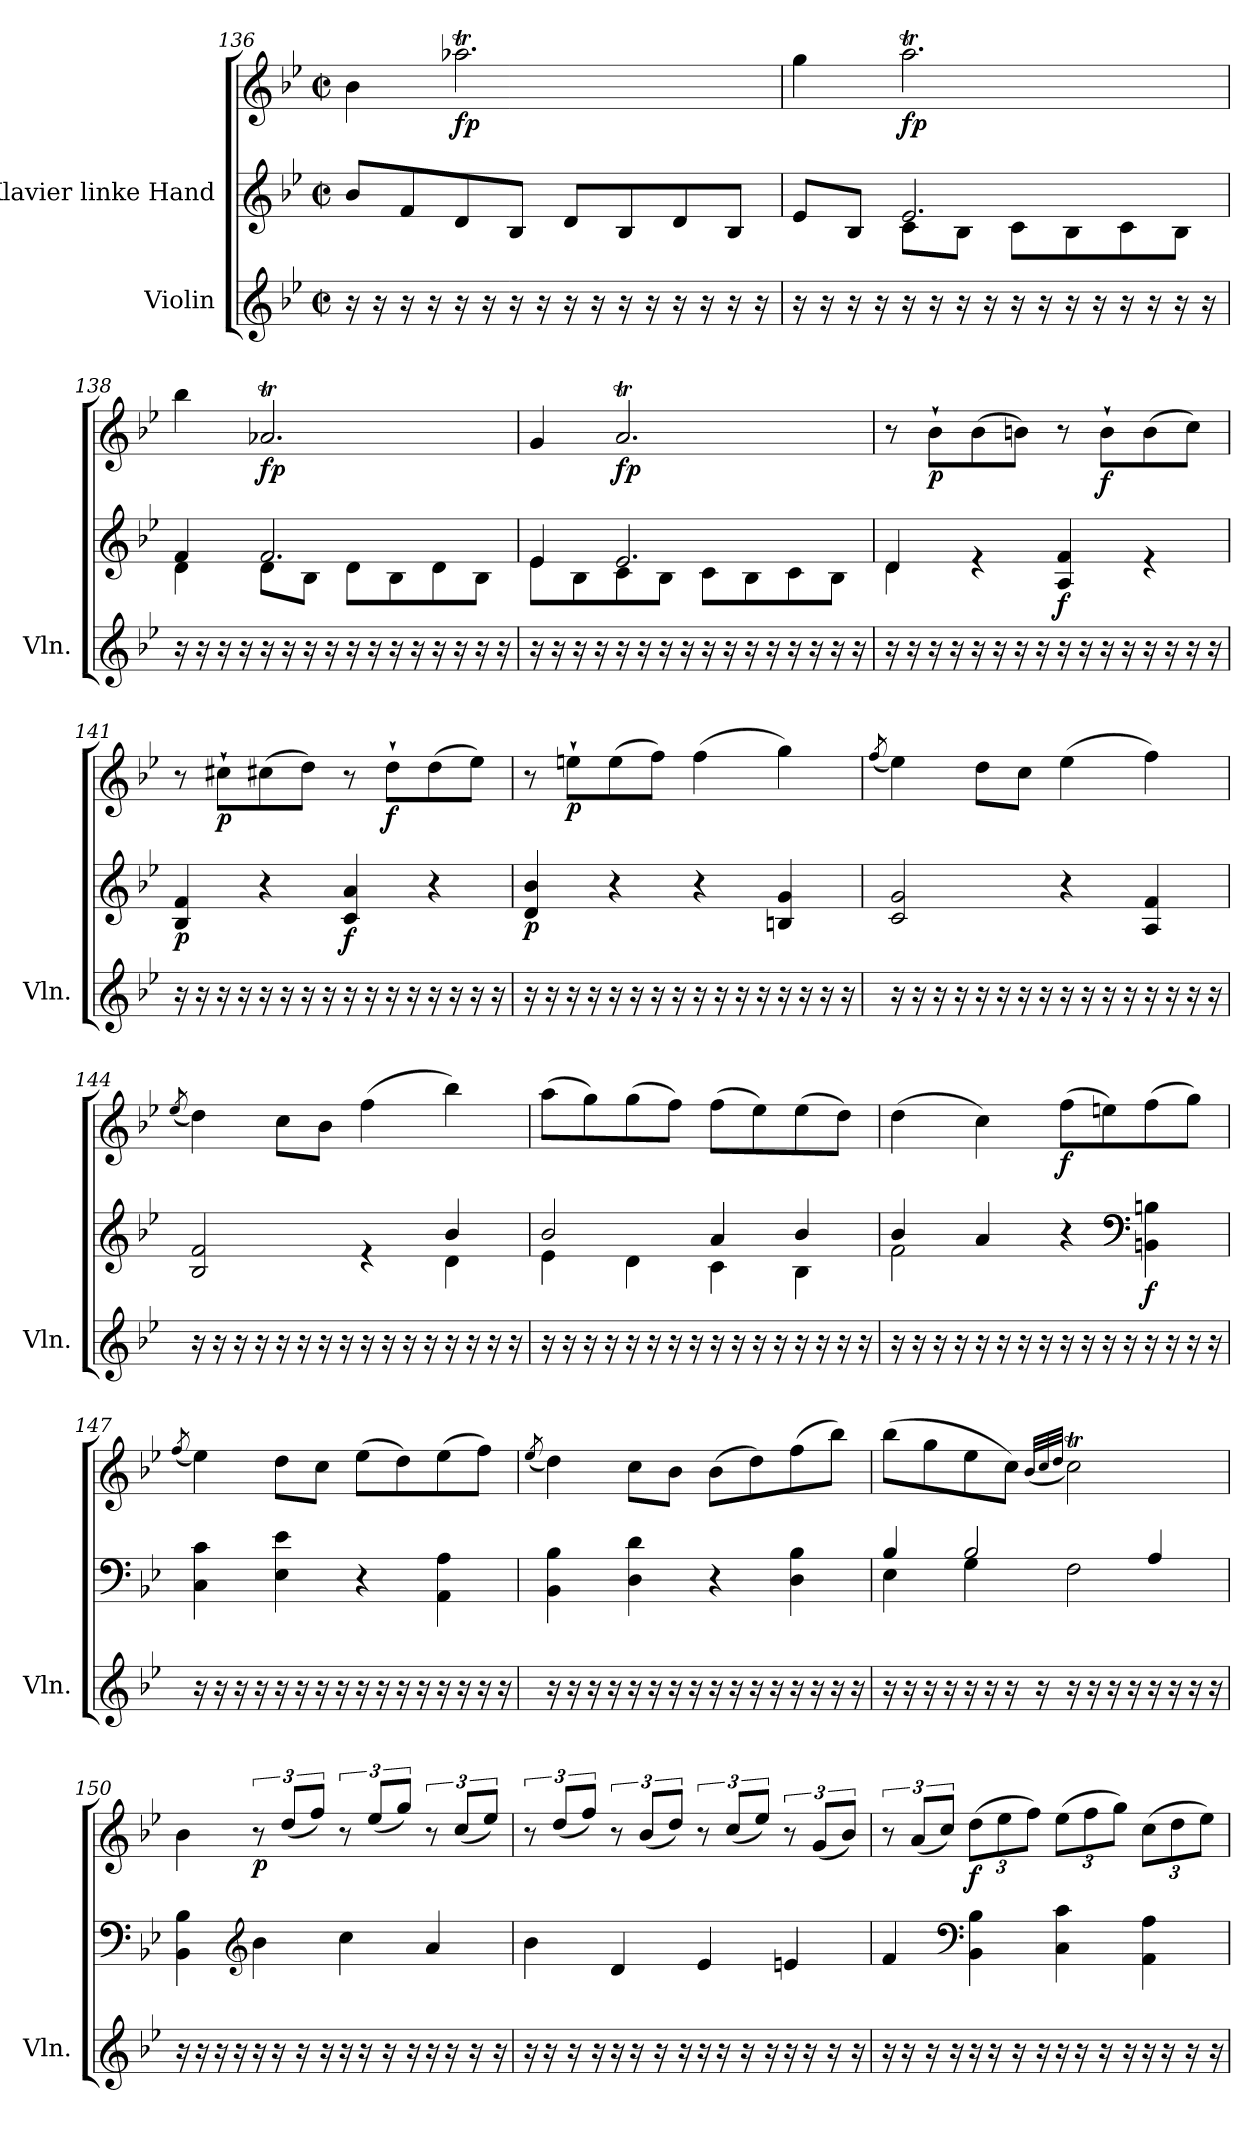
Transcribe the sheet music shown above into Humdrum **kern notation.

**kern	**kern	**kern	**dynam
*part2	*part1	*part1	*part1
*staff3	*staff2	*staff1	*staff1/2
*I"Violin	*I"Klavier linke Hand	*	*
*I'Vln.	*	*	*
*clefG2	*clefG2	*clefG2	*
*k[b-e-]	*k[b-e-]	*k[b-e-]	*
*M2/2	*M2/2	*M2/2	*
*met(c|)	*met(c|)	*met(c|)	*
=136	=136	=136	=136
16r	8b-/L	4b-\	.
16r	.	.	.
16r	8f/	.	.
16r	.	.	.
!	!	!	!LO:DY:b
16r	8d/	2.aa-XT\	fp
16r	.	.	.
16r	8B-/J	.	.
16r	.	.	.
16r	8d/L	.	.
16r	.	.	.
16r	8B-/	.	.
16r	.	.	.
16r	8d/	.	.
16r	.	.	.
16r	8B-/J	.	.
16r	.	.	.
!!LO:LB:g=z
=137	=137	=137	=137
*	*^	*	*
16r	4ryy	8e-/L	4gg\	.
16r	.	.	.	.
16r	.	8B-/J	.	.
16r	.	.	.	.
!	!	!	!	!LO:DY:b
16r	2.e-/	8c\L	2.aat\	fp
16r	.	.	.	.
16r	.	8B-\J	.	.
16r	.	.	.	.
16r	.	8c\L	.	.
16r	.	.	.	.
16r	.	8B-\	.	.
16r	.	.	.	.
16r	.	8c\	.	.
16r	.	.	.	.
16r	.	8B-\J	.	.
16r	.	.	.	.
=138	=138	=138	=138	=138
16r	4f/	4d\	4bb-\	.
16r	.	.	.	.
16r	.	.	.	.
16r	.	.	.	.
!	!	!	!	!LO:DY:b
16r	2.f/	8d\L	2.a-XT/	fp
16r	.	.	.	.
16r	.	8B-\J	.	.
16r	.	.	.	.
16r	.	8d\L	.	.
16r	.	.	.	.
16r	.	8B-\	.	.
16r	.	.	.	.
16r	.	8d\	.	.
16r	.	.	.	.
16r	.	8B-\J	.	.
16r	.	.	.	.
=139	=139	=139	=139	=139
16r	4e-/	8e-\L	4g/	.
16r	.	.	.	.
16r	.	8B-\	.	.
16r	.	.	.	.
!	!	!	!	!LO:DY:b
16r	2.e-/	8c\	2.at/	fp
16r	.	.	.	.
16r	.	8B-\J	.	.
16r	.	.	.	.
16r	.	8c\L	.	.
16r	.	.	.	.
16r	.	8B-\	.	.
16r	.	.	.	.
16r	.	8c\	.	.
16r	.	.	.	.
16r	.	8B-\J	.	.
16r	.	.	.	.
!!LO:PB:g=z
=140	=140	=140	=140	=140
16r	4d/	4d\	8r	.
16r	.	.	.	.
!	!	!	!	!LO:DY:b
16r	.	.	8b-`\L	p
16r	.	.	.	.
16r	4re	2.ryy	(>8b-\	.
16r	.	.	.	.
16r	.	.	8bn\J)	.
16r	.	.	.	.
!	!	!	!	!LO:DY:b=2
16r	4A/ 4f/	.	8r	f
16r	.	.	.	.
!	!	!	!	!LO:DY:b
16r	.	.	8b`\L	f
16r	.	.	.	.
16r	4re	.	(>8b\	.
16r	.	.	.	.
16r	.	.	8cc\J)	.
16r	.	.	.	.
*	*v	*v	*	*
=141	=141	=141	=141
!	!	!	!LO:DY:b=2
16r	4B-/ 4f/	8r	p
16r	.	.	.
!	!	!	!LO:DY:b
16r	.	8cc#X`\L	p
16r	.	.	.
16r	4r	(>8cc#X\	.
16r	.	.	.
16r	.	8dd\J)	.
16r	.	.	.
!	!	!	!LO:DY:b=2
16r	4c/ 4a/	8r	f
16r	.	.	.
!	!	!	!LO:DY:b
16r	.	8dd`\L	f
16r	.	.	.
16r	4r	(>8dd\	.
16r	.	.	.
16r	.	8ee-\J)	.
16r	.	.	.
=142	=142	=142	=142
!	!	!	!LO:DY:b=2
16r	4d/ 4b-/	8r	p
16r	.	.	.
!	!	!	!LO:DY:b
16r	.	8een`\L	p
16r	.	.	.
16r	4r	(>8ee\	.
16r	.	.	.
16r	.	8ff\J)	.
16r	.	.	.
16r	4r	(>4ff\	.
16r	.	.	.
16r	.	.	.
16r	.	.	.
16r	4Bn/ 4g/	4gg\)	.
16r	.	.	.
16r	.	.	.
16r	.	.	.
!!LO:LB:g=z
=143	=143	=143	=143
.	.	(<8qff/	.
16r	2c/ 2g/	4ee-\)	.
16r	.	.	.
16r	.	.	.
16r	.	.	.
16r	.	8dd\L	.
16r	.	.	.
16r	.	8cc\J	.
16r	.	.	.
16r	4r	(>4ee-\	.
16r	.	.	.
16r	.	.	.
16r	.	.	.
16r	4A/ 4f/	4ff\)	.
16r	.	.	.
16r	.	.	.
16r	.	.	.
=144	=144	=144	=144
.	.	(<8qee-/	.
*	*^	*	*
16r	2B-/ 2f/	2.ryy	4dd\)	.
16r	.	.	.	.
16r	.	.	.	.
16r	.	.	.	.
16r	.	.	8cc\L	.
16r	.	.	.	.
16r	.	.	8b-\J	.
16r	.	.	.	.
16r	4re	.	(>4ff\	.
16r	.	.	.	.
16r	.	.	.	.
16r	.	.	.	.
16r	4b-/	4d\	4bb-\)	.
16r	.	.	.	.
16r	.	.	.	.
16r	.	.	.	.
=145	=145	=145	=145	=145
16r	2b-/	4e-\	(>8aa\L	.
16r	.	.	.	.
16r	.	.	8gg\)	.
16r	.	.	.	.
16r	.	4d\	(>8gg\	.
16r	.	.	.	.
16r	.	.	8ff\J)	.
16r	.	.	.	.
16r	4a/	4c\	(>8ff\L	.
16r	.	.	.	.
16r	.	.	8ee-\)	.
16r	.	.	.	.
16r	4b-/	4B-\	(>8ee-\	.
16r	.	.	.	.
16r	.	.	8dd\J)	.
16r	.	.	.	.
!!LO:LB:g=z
=146	=146	=146	=146	=146
16r	4b-/	2f\	(>4dd\	.
16r	.	.	.	.
16r	.	.	.	.
16r	.	.	.	.
16r	4a/	.	4cc\)	.
16r	.	.	.	.
16r	.	.	.	.
16r	.	.	.	.
!	!	!	!	!LO:DY:b
16r	4ryy	4r	(>8ff\L	f
16r	.	.	.	.
16r	.	.	8een\)	.
16r	.	.	.	.
*	*clefF4	*	*	*
!	!	!	!	!LO:DY:b=2
16r	4ryy	4BBn\ 4Bn\	(>8ff\	f
16r	.	.	.	.
16r	.	.	8gg\J)	.
16r	.	.	.	.
*	*v	*v	*	*
=147	=147	=147	=147
.	.	(<8qff/	.
16r	4C\ 4c\	4ee-\)	.
16r	.	.	.
16r	.	.	.
16r	.	.	.
16r	4E-\ 4e-\	8dd\L	.
16r	.	.	.
16r	.	8cc\J	.
16r	.	.	.
16r	4r	(>8ee-\L	.
16r	.	.	.
16r	.	8dd\)	.
16r	.	.	.
16r	4AA\ 4A\	(>8ee-\	.
16r	.	.	.
16r	.	8ff\J)	.
16r	.	.	.
=148	=148	=148	=148
.	.	(<8qee-/	.
16r	4BB-\ 4B-\	4dd\)	.
16r	.	.	.
16r	.	.	.
16r	.	.	.
16r	4D\ 4d\	8cc\L	.
16r	.	.	.
16r	.	8b-\J	.
16r	.	.	.
16r	4r	(>8b-\L	.
16r	.	.	.
16r	.	8dd\)	.
16r	.	.	.
16r	4D\ 4B-\	(>8ff\	.
16r	.	.	.
16r	.	8bb-\J)	.
16r	.	.	.
!!LO:LB:g=z
=149	=149	=149	=149
*	*^	*	*
16r	4B-/	4E-\	(>8bb-\L	.
16r	.	.	.	.
16r	.	.	8gg\	.
16r	.	.	.	.
16r	2B-/	4G\	8ee-\	.
16r	.	.	.	.
16r	.	.	8cc\J)	.
16r	.	.	.	.
.	.	.	(<32qb-/LLL	.
.	.	.	32qcc/	.
.	.	.	32qdd/JJJ	.
16r	.	2F\	2ccT\)	.
16r	.	.	.	.
16r	.	.	.	.
16r	.	.	.	.
16r	4A/	.	.	.
16r	.	.	.	.
16r	.	.	.	.
16r	.	.	.	.
*	*v	*v	*	*
=150	=150	=150	=150
16r	4BB-\ 4B-\	4b-\	.
16r	.	.	.
16r	.	.	.
16r	.	.	.
*	*clefG2	*	*
!	!	!	!LO:DY:b
16r	4b-\	12r	p
16r	.	.	.
.	.	(<12dd/L	.
16r	.	.	.
.	.	12ff/J)	.
16r	.	.	.
16r	4cc\	12r	.
16r	.	.	.
.	.	(<12ee-/L	.
16r	.	.	.
.	.	12gg/J)	.
16r	.	.	.
16r	4a/	12r	.
16r	.	.	.
.	.	(<12cc/L	.
16r	.	.	.
.	.	12ee-/J)	.
16r	.	.	.
!!LO:PB:g=z
=151	=151	=151	=151
16r	4b-\	12r	.
16r	.	.	.
.	.	(<12dd/L	.
16r	.	.	.
.	.	12ff/J)	.
16r	.	.	.
16r	4d/	12r	.
16r	.	.	.
.	.	(<12b-/L	.
16r	.	.	.
.	.	12dd/J)	.
16r	.	.	.
16r	4e-/	12r	.
16r	.	.	.
.	.	(<12cc/L	.
16r	.	.	.
.	.	12ee-/J)	.
16r	.	.	.
16r	4en/	12r	.
16r	.	.	.
.	.	(<12g/L	.
16r	.	.	.
.	.	12b-/J)	.
16r	.	.	.
=152	=152	=152	=152
16r	4f/	12r	.
16r	.	.	.
.	.	(<12a/L	.
16r	.	.	.
.	.	12cc/J)	.
16r	.	.	.
*	*clefF4	*	*
*	*	*Xbrackettup	*
!	!	!	!LO:DY:b
16r	4BB-\ 4B-\	(>12dd\L	f
16r	.	.	.
.	.	12ee-\	.
16r	.	.	.
.	.	12ff\J)	.
16r	.	.	.
16r	4C\ 4c\	(>12ee-\L	.
16r	.	.	.
.	.	12ff\	.
16r	.	.	.
.	.	12gg\J)	.
16r	.	.	.
16r	4AA\ 4A\	(>12cc\L	.
16r	.	.	.
.	.	12dd\	.
16r	.	.	.
.	.	12ee-\J)	.
16r	.	.	.
=	=	=	=
*-	*-	*-	*-
